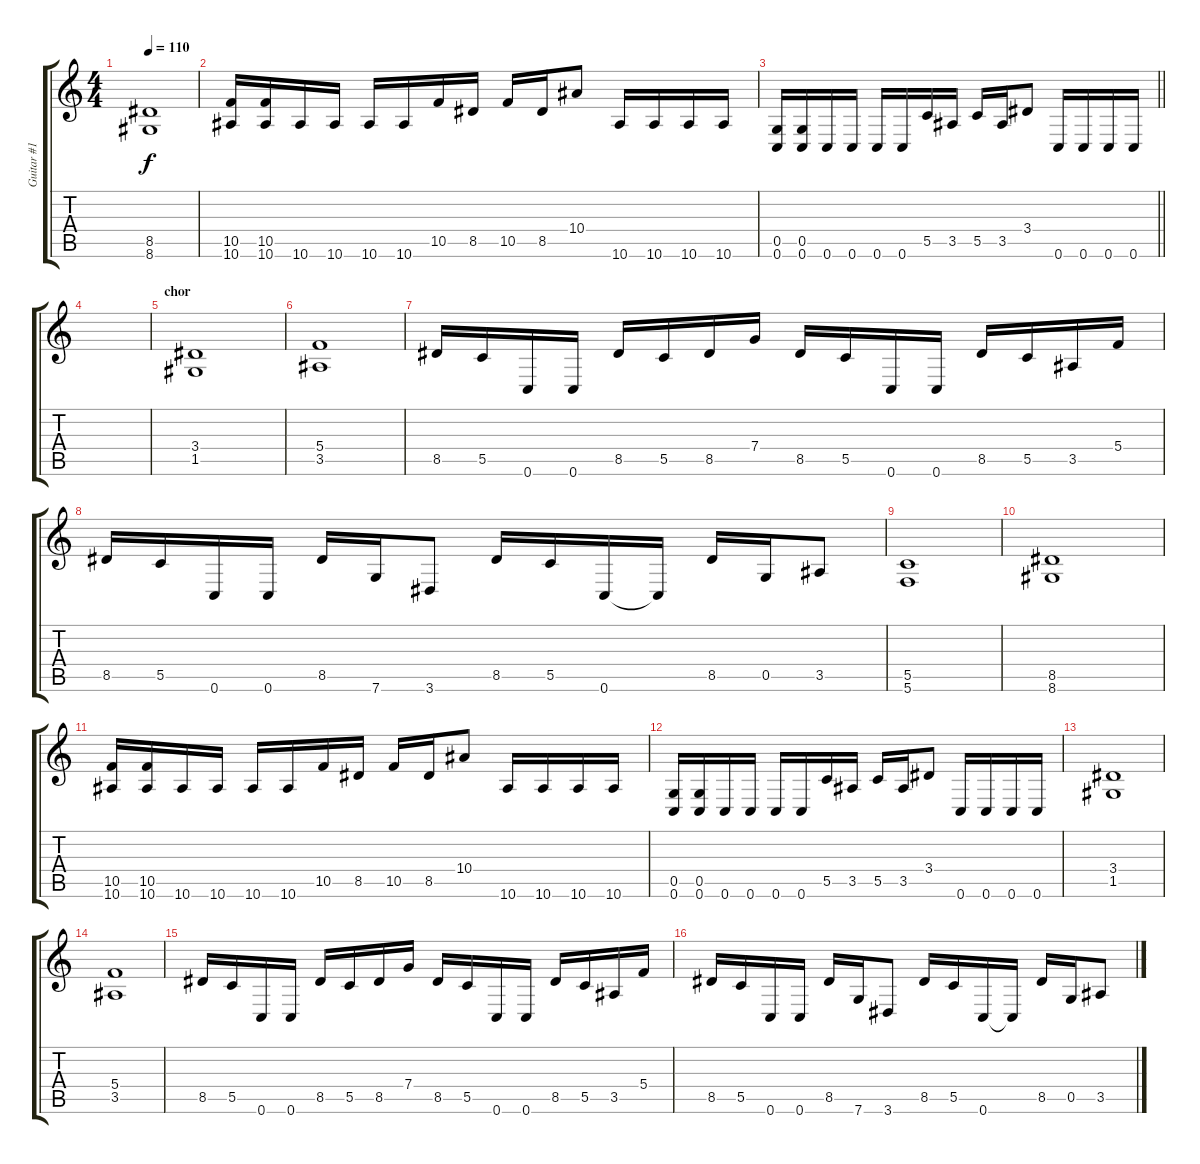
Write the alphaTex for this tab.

\track ("Guitar #1" "Guitar #1") {instrument distortionguitar}
\staff {score tabs}
\tuning (D4 A3 F3 C3 G2 C2) {hide}
\ts (4 4)
\tempo 110
\clef g2
\ks c
(8.5 8.6).1{dy f} |
(10.5 10.6).16 (10.5 10.6).16 10.6.16 10.6.16 10.6.16 10.6.16 10.5.16 8.5.16 10.5.16 8.5.16 10.4.8 10.6.16 10.6.16 10.6.16 10.6.16 |
\barLineRight lightlight
(0.5 0.6).16 (0.5 0.6).16 0.6.16 0.6.16 0.6.16 0.6.16 5.5.16 3.5.16 5.5.16 3.5.16 3.4.8 0.6.16 0.6.16 0.6.16 0.6.16 |
|
\section ("" "chor")
(3.4 1.5).1 |
(5.4 3.5).1 |
8.5.16 5.5.16 0.6.16 0.6.16 8.5.16 5.5.16 8.5.16 7.4.16 8.5.16 5.5.16 0.6.16 0.6.16 8.5.16 5.5.16 3.5.16 5.4.16 |
8.5.16 5.5.16 0.6.16 0.6.16 8.5.16 7.6.16 3.6.8 8.5.16 5.5.16 0.6.16 0.6{t}.16 8.5.16 0.5.16 3.5.8 |
(5.5 5.6).1 |
(8.5 8.6).1 |
(10.5 10.6).16 (10.5 10.6).16 10.6.16 10.6.16 10.6.16 10.6.16 10.5.16 8.5.16 10.5.16 8.5.16 10.4.8 10.6.16 10.6.16 10.6.16 10.6.16 |
(0.5 0.6).16 (0.5 0.6).16 0.6.16 0.6.16 0.6.16 0.6.16 5.5.16 3.5.16 5.5.16 3.5.16 3.4.8 0.6.16 0.6.16 0.6.16 0.6.16 |
(3.4 1.5).1 |
(5.4 3.5).1 |
8.5.16 5.5.16 0.6.16 0.6.16 8.5.16 5.5.16 8.5.16 7.4.16 8.5.16 5.5.16 0.6.16 0.6.16 8.5.16 5.5.16 3.5.16 5.4.16 |
8.5.16 5.5.16 0.6.16 0.6.16 8.5.16 7.6.16 3.6.8 8.5.16 5.5.16 0.6.16 0.6{t}.16 8.5.16 0.5.16 3.5.8
